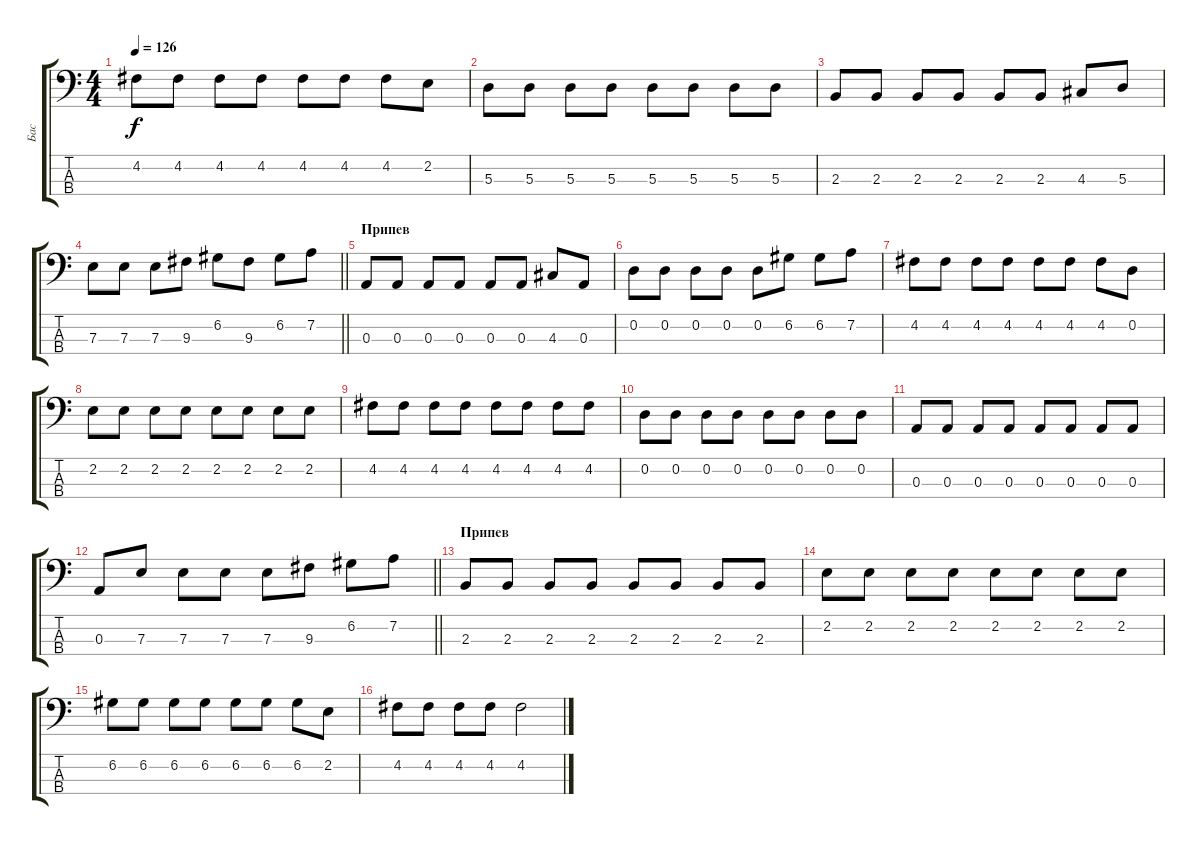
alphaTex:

\track ("Бас" "Бас") {instrument electricbassfinger}
\staff {score tabs}
\tuning (G2 D2 A1 E1) {hide}
\ts (4 4)
\tempo 126
\clef f4
\ks c
4.2.8{dy f} 4.2.8 4.2.8 4.2.8 4.2.8 4.2.8 4.2.8 2.2.8 |
5.3.8 5.3.8 5.3.8 5.3.8 5.3.8 5.3.8 5.3.8 5.3.8 |
2.3.8 2.3.8 2.3.8 2.3.8 2.3.8 2.3.8 4.3.8 5.3.8 |
\barLineRight lightlight
7.3.8 7.3.8 7.3.8 9.3.8 6.2.8 9.3.8 6.2.8 7.2.8 |
\section ("" "Припев")
0.3.8 0.3.8 0.3.8 0.3.8 0.3.8 0.3.8 4.3.8 0.3.8 |
0.2.8 0.2.8 0.2.8 0.2.8 0.2.8 6.2.8 6.2.8 7.2.8 |
4.2.8 4.2.8 4.2.8 4.2.8 4.2.8 4.2.8 4.2.8 0.2.8 |
2.2.8 2.2.8 2.2.8 2.2.8 2.2.8 2.2.8 2.2.8 2.2.8 |
4.2.8 4.2.8 4.2.8 4.2.8 4.2.8 4.2.8 4.2.8 4.2.8 |
0.2.8 0.2.8 0.2.8 0.2.8 0.2.8 0.2.8 0.2.8 0.2.8 |
0.3.8 0.3.8 0.3.8 0.3.8 0.3.8 0.3.8 0.3.8 0.3.8 |
\barLineRight lightlight
0.3.8 7.3.8 7.3.8 7.3.8 7.3.8 9.3.8 6.2.8 7.2.8 |
\section ("" "Припев")
2.3.8 2.3.8 2.3.8 2.3.8 2.3.8 2.3.8 2.3.8 2.3.8 |
2.2.8 2.2.8 2.2.8 2.2.8 2.2.8 2.2.8 2.2.8 2.2.8 |
6.2.8 6.2.8 6.2.8 6.2.8 6.2.8 6.2.8 6.2.8 2.2.8 |
4.2.8 4.2.8 4.2.8 4.2.8 4.2.2
